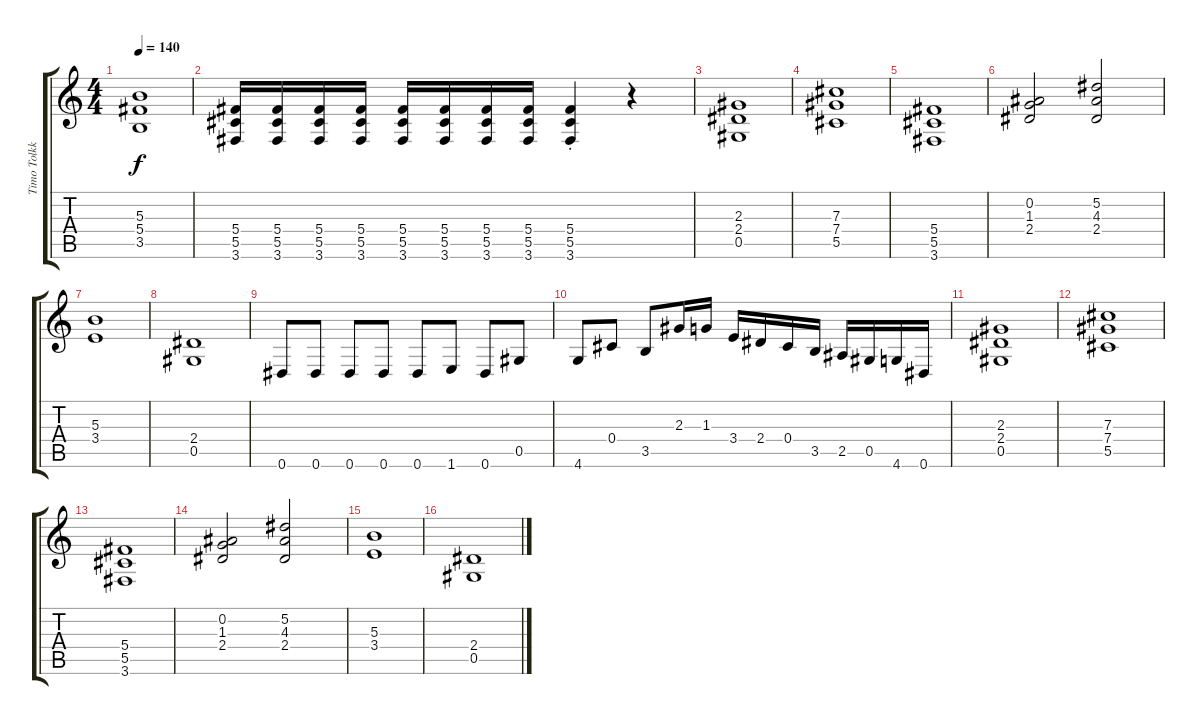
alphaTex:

\track ("Timo Tolkki II" "Timo Tolkk") {instrument distortionguitar}
\staff {score tabs}
\tuning (Eb4 Bb3 Gb3 Db3 Ab2 Eb2) {hide}
\ts (4 4)
\tempo 140
\clef g2
\ks c
(5.3 5.4 3.5).1{dy f} |
(5.4 5.5 3.6).16 (5.4 5.5 3.6).16 (5.4 5.5 3.6).16 (5.4 5.5 3.6).16 (5.4 5.5 3.6).16 (5.4 5.5 3.6).16 (5.4 5.5 3.6).16 (5.4 5.5 3.6).16 (5.4{st} 5.5{st} 3.6{st}).4 r.4 |
(2.3 2.4 0.5).1 |
(7.3 7.4 5.5).1 |
(5.4 5.5 3.6).1 |
(0.2 1.3 2.4).2 (5.2 4.3 2.4).2 |
(5.3 3.4).1 |
(2.4 0.5).1 |
0.6.8 0.6.8 0.6.8 0.6.8 0.6.8 1.6.8 0.6.8 0.5.8 |
4.6.8 0.4.8 3.5.8 2.3.16 1.3.16 3.4.16 2.4.16 0.4.16 3.5.16 2.5.16 0.5.16 4.6.16 0.6.16 |
(2.3 2.4 0.5).1 |
(7.3 7.4 5.5).1 |
(5.4 5.5 3.6).1 |
(0.2 1.3 2.4).2 (5.2 4.3 2.4).2 |
(5.3 3.4).1 |
(2.4 0.5).1
